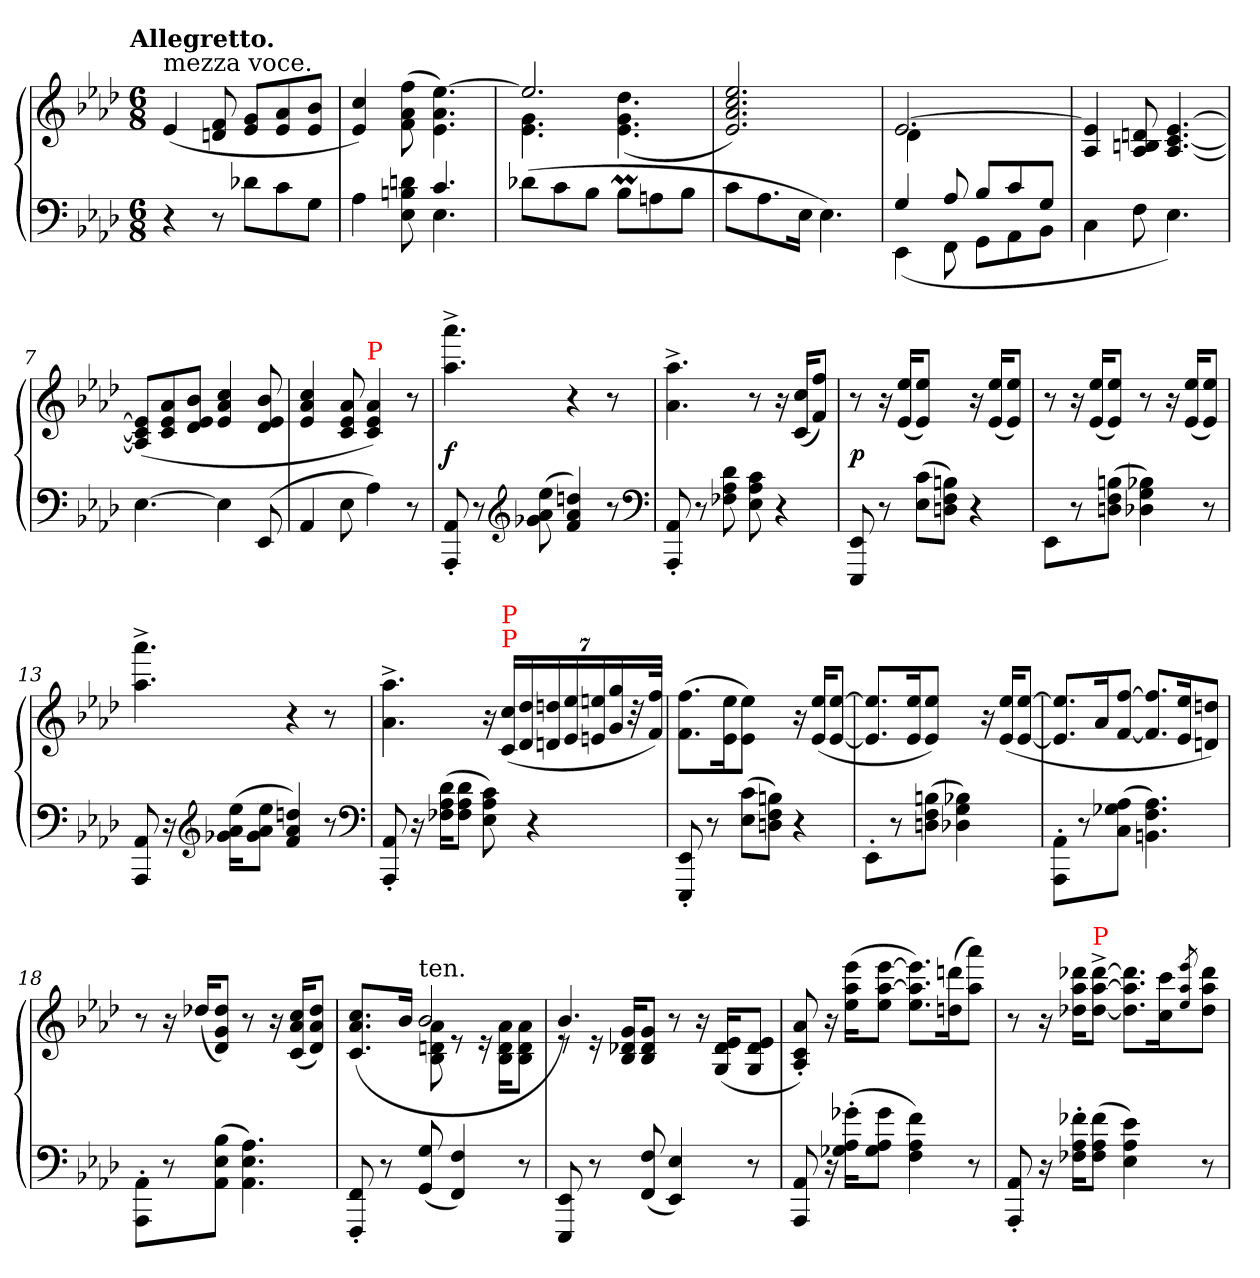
**kern	**kern	**dynam
*part1	*part1	*part1
*staff2	*staff1	*staff1/2
*clefF4	*clefG2	*
*k[b-e-a-d-]	*k[b-e-a-d-]	*
*A-:	*A-:	*
!!LO:TX:omd:t=Allegretto.
*M6/8	*M6/8	*
*MM174	*MM174	*
=1	=1	=1
!	!LO:TX:a:t=mezza voce.	!
4r	(>4e-	.
8r	8f 8dn	.
8d-XL	8g 8e-L	.
8c	8a- 8e-	.
8GJ	8b- 8e-J	.
=2	=2	=2
*^	*	*
4.ryy	4A-	4cc/ 4e-/)	.
.	8dn 8Bn 8E-	(>8ff 8a- 8f	.
4.c	4.E-	[4.ee-\ 4.a-\ 4.e-\)	.
*v	*v	*	*
=3	=3	=3
*	*^	*
(>8d-XL	2.ee-]	4.g 4.e-	.
8c	.	.	.
8B-J	.	.	.
8B-ML	.	(>4.dd- 4.g 4.e-	.
8An	.	.	.
8B-J	.	.	.
*	*v	*v	*
=4	=4	=4
8cL	2.ee- 2.cc 2.a- 2.e-)	.
8.A-	.	.
16E-Jk	.	.
4.E-)	.	.
=5	=5	=5
*^	*^	*
4G	(<4EE-	[2.e-	4d-\	.
8A-	8FF	.	2ryy	.
8B-L	8GGL	.	.	.
8c	8AA-	.	.	.
8GJ	8BB-J	.	.	.
*v	*v	*	*	*
*	*v	*v	*
=6	=6	=6
4C\	4e-]/ 4A-/	.
8F\	8dn/ 8Bn/ 8A-/	.
4.E-\)	[4.e-/ [4.c/ [4.A-/	.
=7	=7	=7
[4.E-\	(>8e-]/ 8c]/ 8A-]/L	.
.	8a- 8e- 8c	.
.	8b- 8e- 8d-J	.
4E-]	4cc 4a- 4e-	.
(>8EE-	8b- 8e- 8d-	.
=8	=8	=8
4AA-	4cc 4a- 4e-	.
8E-	8a- 8e- 8c	.
!	!LO:TX:a:color=red:t=P	!
4A-)	4a- 4e- 4c)	.
8r	8r	.
=9	=9	=9
8AA-' 8AAA-'	4.aaa-^< 4.aa-^<	f
8r	.	.
*clefG2	*	*
(>8ee- 8a- 8g-X	.	.
4ddn/ 4a-/ 4f/)	4r	.
8r	8r	.
*clefF4	*	*
=10	=10	=10
8AA-' 8AAA-'	4.aa-^< 4.a-^<	.
8r	.	.
8d- 8A- 8F-X	.	.
8c 8A- 8E-	8r	.
4r	16r	.
.	(<16cc/ 16c/KL	.
.	8ff 8fJ)	.
=11	=11	=11
8EE- 8EEE-	8r	p
8r	16r	.
.	(<16ee-/ 16e-/KL	.
(>8c 8E-L	8ee- 8e-J)	.
8Bn 8F 8DnJ)	8ryy	.
4r	16r	.
.	(<16ee-/ 16e-/KL	.
.	8ee- 8e-J)	.
=12	=12	=12
8EE-\L	8r	.
8r	16r	.
.	(<16ee-/ 16e-/KL	.
(>8Bn 8F 8DnJ	8ee- 8e-J)	.
4B-X 4G 4D-X)	8r	.
.	16r	.
.	(<16ee-/ 16e-/KL	.
8r	8ee- 8e-J)	.
=13	=13	=13
!	!	!LO:DY:b=2:rj
8AA- 8AAA-	4.aaa-^< 4.aa-^<	p f
16r	.	.
*clefG2	*	*
(>16ee- 16a- 16g-XKL	.	.
8ee- 8a- 8g-J	.	.
4ddn/ 4a-/ 4f/)	4r	.
8r	8r	.
*clefF4	*	*
=14	=14	=14
8AA-' 8AAA-'	4.aa-^< 4.a-^<	.
16r	.	.
(>16d- 16A- 16F-XKL	.	.
8d- 8A- 8F-J	.	.
8c 8A- 8E-)	16r	.
*	*Xbrackettup	*
!	!LO:TX:a:color=red:t=P	!
!	!LO:TX:a:color=red:t=P	!
.	(<112%5cc/ 112%5c/LL	.
.	112%5dd- 112%5d-	.
4r	.	.
.	112%5ddn 112%5dn	.
.	112%5ee- 112%5e-	.
.	112%5een 112%5en	.
.	112%5gg 112%5g	.
.	224%5r	.
.	224%5ff 224%5fJJk)	.
=15	=15	=15
8EE-' 8EEE-'	(>8.ff\ 8.f\L	.
8r	.	.
.	16ee- 16e-k	.
(>8c 8E-L	8ee- 8e-J)	.
8Bn 8F 8DnJ)	8ryy	.
4r	16r	.
.	(>16ee-/ 16e-/KL	.
.	[8ee- [8e-J	.
=16	=16	=16
8EE-'\L	8.ee-]/ 8.e-]/L	.
8r	.	.
.	16ee- 16e-k	.
(>8Bn 8F 8DnJ	8ee- 8e-J)	.
4B-X 4G 4D-X)	8ryy	.
.	16r	.
.	(>16ee-/ 16e-/KL	.
8ryy	[8ee- [8e-J	.
=17	=17	=17
8AA-'\ 8AAA-'\L	8.ee-]/ 8.e-]/L	.
8r	.	.
.	16a-k	.
(>8A- 8G-X 8CJ	[8ff [8fJ	.
4.A- 4.F 4.BBn)	8.ff]/ 8.f]/L	.
.	16ee- 16e-k	.
.	8ddn 8dnJ)	.
=18	=18	=18
8AA-'\ 8AAA-'\L	8r	.
8r	16r	.
.	(<16dd-X/KL	.
(>8B- 8E- 8AA-J	8dd- 8g 8d-J)	.
4.A- 4.E- 4.AA-)	8r	.
.	16r	.
.	(<16cc/ 16a-/ 16c/KL	.
.	8dd- 8a- 8d-J)	.
=19	=19	=19
*	*^	*
8FF' 8FFF'	(>8.cc/ 8.a-/ 8.c/L	4ryy	.
8r	.	.	.
.	16b-Jk	.	.
!	!LO:TX:a:t=ten.	!	!
(<8G/ 8GG/	2b-	8a- 8dn 8B-	.
4F/ 4FF/)	.	8r	.
.	.	16r	.
.	.	16a- 16d 16B-KL	.
8r	.	8a- 8d 8B-J	.
=20	=20	=20	=20
8EE- 8EEE-	4.b-)	8re	.
8r	.	16re	.
.	.	16g/ 16d-X/ 16B-/KL	.
(<8F/ 8FF/	.	8g 8d- 8B-J	.
4E-/ 4EE-/)	4.ryy	8r	.
.	.	16r	.
.	.	(>16e- 16d- 16GKL	.
8r	.	8e- 8d- 8GJ	.
*	*v	*v	*
=21	=21	=21
8AA- 8AAA-	8a-' 8c' 8A-')	.
16r	16r	.
(>16g-X' 16A-' 16G-X'KL	(>16eee- 16aa- 16ee-KL	.
8g- 8A- 8G-J	[8eee- [8aa- 8ee-J	.
4f 4A- 4F)	8.eee-] 8.aa-] 8.ee-L)	.
.	(>16dddn 16ddnk	.
8r	8aaa- 8aa-J)	.
=22	=22	=22
8AA-' 8AAA-'	8r	.
16r	16r	.
16f-X' 16A-' 16F-X'KL	16ddd-X 16aa- 16dd-XKL	.
!	!LO:TX:a:color=red:t=P	!
(>8f- 8A- 8F-J	[8ddd-^< [8aa-^< [8dd-^<J	.
4e- 4A- 4E-)	8.ddd-] 8.aa-] 8.dd-]L	.
.	16ccc 16cck	.
.	8qeee-/ 8qaa-/ 8qee-/	.
8r	8ddd- 8aa- 8dd-J	.
=	=	=
*-	*-	*-
